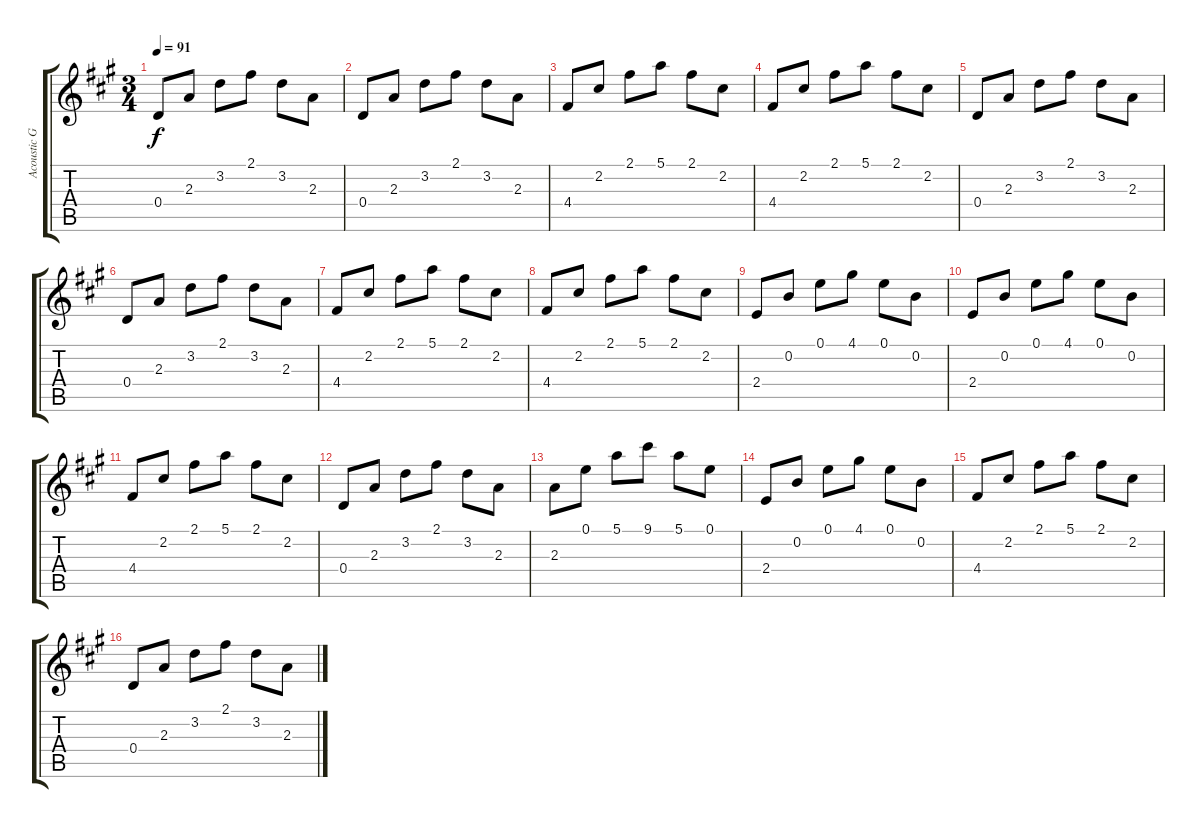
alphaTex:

\track ("Acoustic Guitar 2" "Acoustic G") {instrument acousticguitarsteel}
\staff {score tabs}
\tuning (E4 B3 G3 D3 A2 E2) {hide}
\ts (3 4)
\tempo 91
\clef g2
\ks a
0.4.8{dy f} 2.3.8 3.2.8 2.1.8 3.2.8 2.3.8 |
0.4.8 2.3.8 3.2.8 2.1.8 3.2.8 2.3.8 |
4.4.8 2.2.8 2.1.8 5.1.8 2.1.8 2.2.8 |
4.4.8 2.2.8 2.1.8 5.1.8 2.1.8 2.2.8 |
0.4.8 2.3.8 3.2.8 2.1.8 3.2.8 2.3.8 |
0.4.8 2.3.8 3.2.8 2.1.8 3.2.8 2.3.8 |
4.4.8 2.2.8 2.1.8 5.1.8 2.1.8 2.2.8 |
4.4.8 2.2.8 2.1.8 5.1.8 2.1.8 2.2.8 |
2.4.8 0.2.8 0.1.8 4.1.8 0.1.8 0.2.8 |
2.4.8 0.2.8 0.1.8 4.1.8 0.1.8 0.2.8 |
4.4.8 2.2.8 2.1.8 5.1.8 2.1.8 2.2.8 |
0.4.8 2.3.8 3.2.8 2.1.8 3.2.8 2.3.8 |
2.3.8 0.1.8 5.1.8 9.1.8 5.1.8 0.1.8 |
2.4.8 0.2.8 0.1.8 4.1.8 0.1.8 0.2.8 |
4.4.8 2.2.8 2.1.8 5.1.8 2.1.8 2.2.8 |
0.4.8 2.3.8 3.2.8 2.1.8 3.2.8 2.3.8
